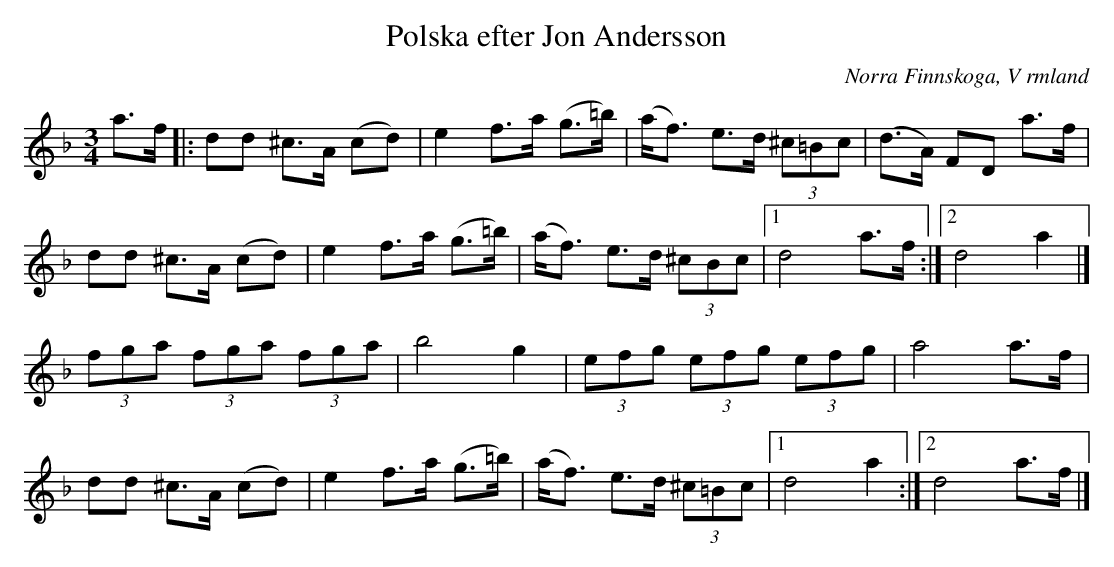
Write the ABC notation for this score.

X:1
T:Polska efter Jon Andersson
O:Norra Finnskoga, V rmland
M:3/4
L:1/8
K:Dm
a3/2f/2|:dd ^c3/2A/2 (cd)|e2 f3/2a/2 (g3/2=b/2)| (a/2f3/2) e3/2d/2 (3^c=Bc|(d3/2A/2) FD a3/2f/2|
dd ^c3/2A/2 (cd)|e2 f3/2a/2 (g3/2=b/2)| (a/2f3/2) e3/2d/2 (3^cBc|1 d4  a3/2f/2:|2 d4  a2|]
(3fga (3fga (3fga|b4 g2|(3efg (3efg (3efg|a4 a3/2f/2|
dd ^c3/2A/2 (cd)|e2 f3/2a/2 (g3/2=b/2)| (a/2f3/2) e3/2d/2 (3^c=Bc|1 d4  a2:|2 d4  a3/2f/2|]
